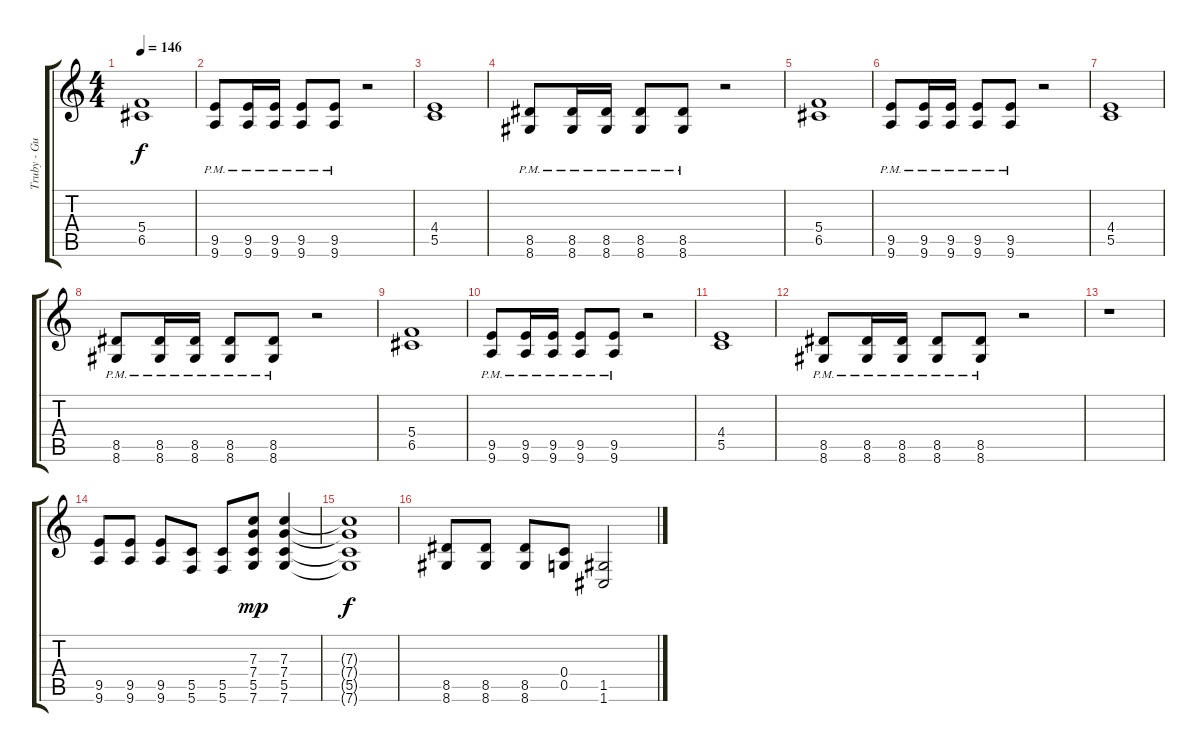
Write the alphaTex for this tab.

\track ("Truby - Guitar 1 (Doubled)" "Truby - Gu") {instrument distortionguitar}
\staff {score tabs}
\tuning (D4 A3 F3 C3 G2 C2) {hide}
\ts (4 4)
\tempo 146
\clef g2
\ks c
(5.4 6.5).1{dy f volume 13 balance 8} |
(9.5{pm} 9.6{pm}).8 (9.5{pm} 9.6{pm}).16 (9.5{pm} 9.6{pm}).16 (9.5{pm} 9.6{pm}).8 (9.5{pm} 9.6{pm}).8 r.2{volume 0 balance 0} |
(4.4 5.5).1{volume 13 balance 8} |
(8.5{pm} 8.6{pm}).8 (8.5{pm} 8.6{pm}).16 (8.5{pm} 8.6{pm}).16 (8.5{pm} 8.6{pm}).8 (8.5{pm} 8.6{pm}).8 r.2{volume 0 balance 16} |
(5.4 6.5).1{volume 13 balance 8} |
(9.5{pm} 9.6{pm}).8 (9.5{pm} 9.6{pm}).16 (9.5{pm} 9.6{pm}).16 (9.5{pm} 9.6{pm}).8 (9.5{pm} 9.6{pm}).8 r.2{volume 0 balance 0} |
(4.4 5.5).1{volume 13 balance 8} |
(8.5{pm} 8.6{pm}).8 (8.5{pm} 8.6{pm}).16 (8.5{pm} 8.6{pm}).16 (8.5{pm} 8.6{pm}).8 (8.5{pm} 8.6{pm}).8 r.2{volume 0 balance 16} |
(5.4 6.5).1{volume 13 balance 8} |
(9.5{pm} 9.6{pm}).8 (9.5{pm} 9.6{pm}).16 (9.5{pm} 9.6{pm}).16 (9.5{pm} 9.6{pm}).8 (9.5{pm} 9.6{pm}).8 r.2{volume 0 balance 0} |
(4.4 5.5).1{volume 13 balance 8} |
(8.5{pm} 8.6{pm}).8 (8.5{pm} 8.6{pm}).16 (8.5{pm} 8.6{pm}).16 (8.5{pm} 8.6{pm}).8 (8.5{pm} 8.6{pm}).8 r.2 |
r.1 |
(9.5 9.6).8{volume 10 balance 16} (9.5 9.6).8 (9.5 9.6).8 (5.5 5.6).8 (5.5 5.6).8 (7.3 7.4 5.5 7.6).8{dy mp} (7.3 7.4 5.5 7.6).4 |
(7.3{t} 7.4{t} 5.5{t} 7.6{t}).1{dy f} |
(8.5 8.6).8 (8.5 8.6).8 (8.5 8.6).8 (0.4 0.5).8 (1.5 1.6).2
